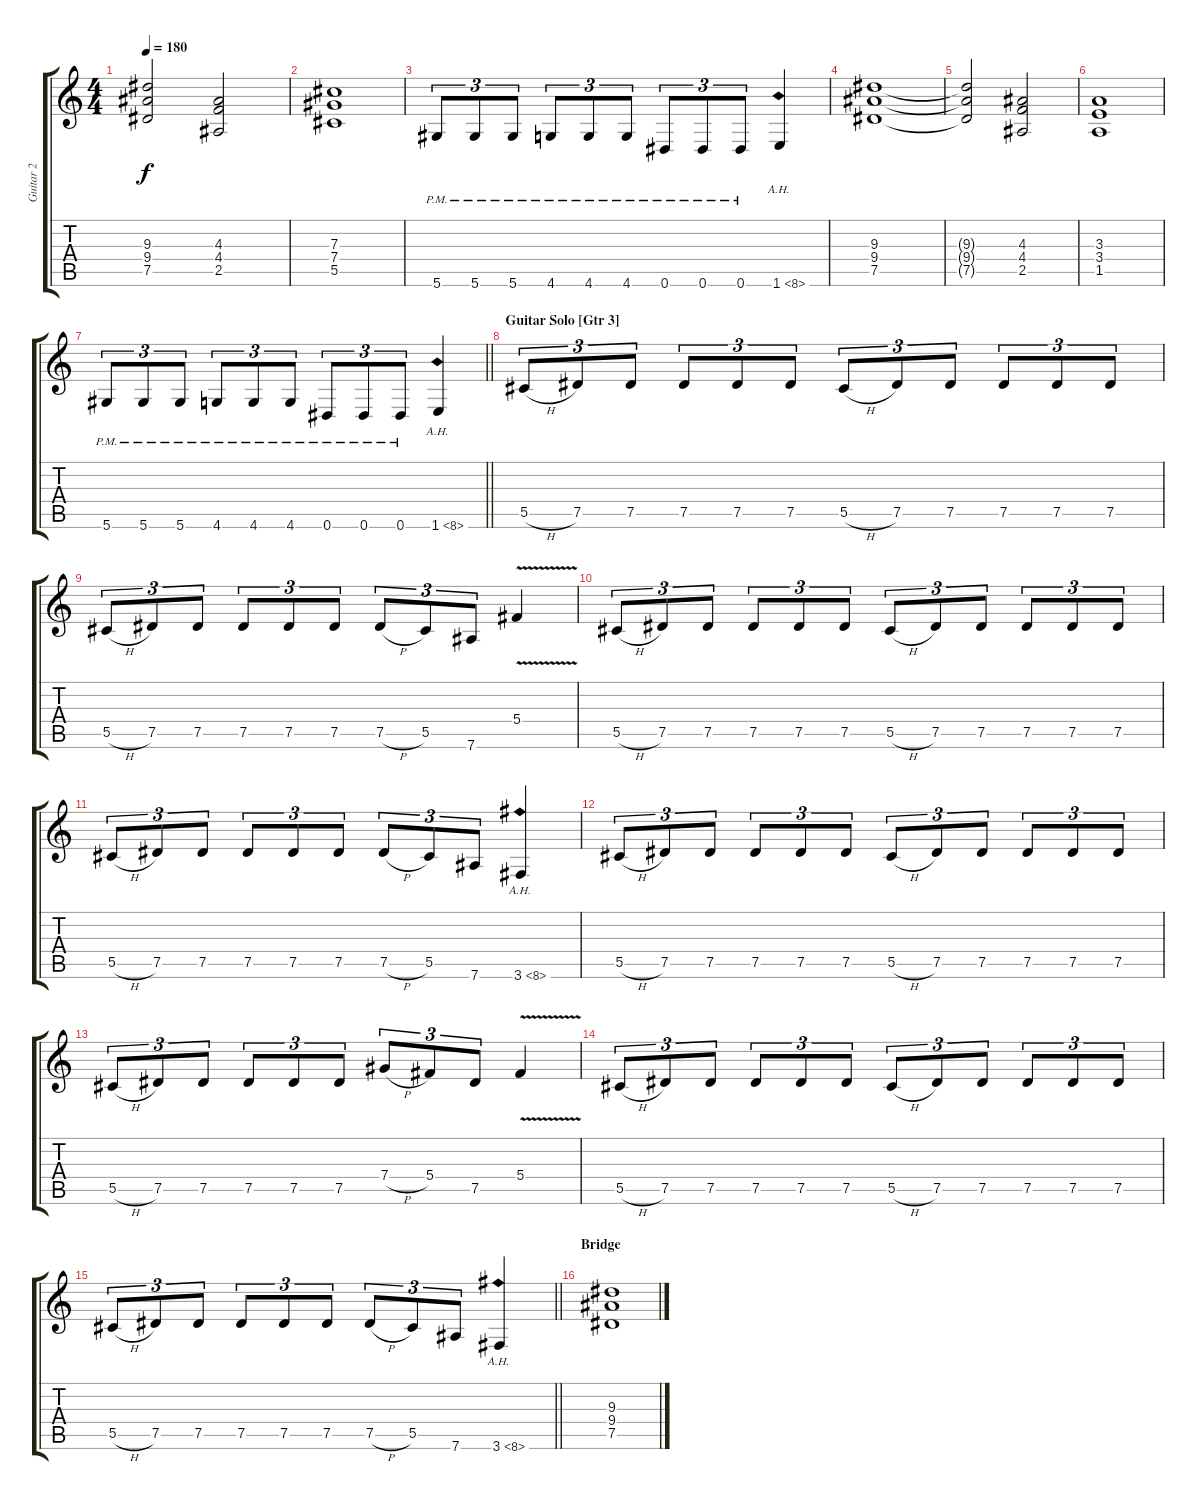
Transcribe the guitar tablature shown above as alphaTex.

\track ("Guitar 2" "Guitar 2") {instrument overdrivenguitar}
\staff {score tabs}
\tuning (Eb4 Bb3 Gb3 Db3 Ab2 Eb2) {hide}
\ts (4 4)
\tempo 180
\clef g2
\ks c
(9.3{t} 9.4{t} 7.5{t}).2{dy f} (4.3 4.4 2.5).2 |
(7.3 7.4 5.5).1 |
5.6{pm}.8{tu (3 2)} 5.6{pm}.8{tu (3 2)} 5.6{pm}.8{tu (3 2)} 4.6{pm}.8{tu (3 2)} 4.6{pm}.8{tu (3 2)} 4.6{pm}.8{tu (3 2)} 0.6{pm}.8{tu (3 2)} 0.6{pm}.8{tu (3 2)} 0.6{pm}.8{tu (3 2)} 1.6{ah 7}.4 |
(9.3 9.4 7.5).1 |
(9.3{t} 9.4{t} 7.5{t}).2 (4.3 4.4 2.5).2 |
(3.3 3.4 1.5).1 |
\barLineRight lightlight
5.6{pm}.8{tu (3 2)} 5.6{pm}.8{tu (3 2)} 5.6{pm}.8{tu (3 2)} 4.6{pm}.8{tu (3 2)} 4.6{pm}.8{tu (3 2)} 4.6{pm}.8{tu (3 2)} 0.6{pm}.8{tu (3 2)} 0.6{pm}.8{tu (3 2)} 0.6{pm}.8{tu (3 2)} 1.6{ah 7}.4 |
\section ("" "Guitar Solo [Gtr 3]")
5.5{h}.8{tu (3 2)} 7.5.8{tu (3 2)} 7.5.8{tu (3 2)} 7.5.8{tu (3 2)} 7.5.8{tu (3 2)} 7.5.8{tu (3 2)} 5.5{h}.8{tu (3 2)} 7.5.8{tu (3 2)} 7.5.8{tu (3 2)} 7.5.8{tu (3 2)} 7.5.8{tu (3 2)} 7.5.8{tu (3 2)} |
5.5{h}.8{tu (3 2)} 7.5.8{tu (3 2)} 7.5.8{tu (3 2)} 7.5.8{tu (3 2)} 7.5.8{tu (3 2)} 7.5.8{tu (3 2)} 7.5{h}.8{tu (3 2)} 5.5.8{tu (3 2)} 7.6.8{tu (3 2)} 5.4{v}.4 |
5.5{h}.8{tu (3 2)} 7.5.8{tu (3 2)} 7.5.8{tu (3 2)} 7.5.8{tu (3 2)} 7.5.8{tu (3 2)} 7.5.8{tu (3 2)} 5.5{h}.8{tu (3 2)} 7.5.8{tu (3 2)} 7.5.8{tu (3 2)} 7.5.8{tu (3 2)} 7.5.8{tu (3 2)} 7.5.8{tu (3 2)} |
5.5{h}.8{tu (3 2)} 7.5.8{tu (3 2)} 7.5.8{tu (3 2)} 7.5.8{tu (3 2)} 7.5.8{tu (3 2)} 7.5.8{tu (3 2)} 7.5{h}.8{tu (3 2)} 5.5.8{tu (3 2)} 7.6.8{tu (3 2)} 3.6{ah 5}.4 |
5.5{h}.8{tu (3 2)} 7.5.8{tu (3 2)} 7.5.8{tu (3 2)} 7.5.8{tu (3 2)} 7.5.8{tu (3 2)} 7.5.8{tu (3 2)} 5.5{h}.8{tu (3 2)} 7.5.8{tu (3 2)} 7.5.8{tu (3 2)} 7.5.8{tu (3 2)} 7.5.8{tu (3 2)} 7.5.8{tu (3 2)} |
5.5{h}.8{tu (3 2)} 7.5.8{tu (3 2)} 7.5.8{tu (3 2)} 7.5.8{tu (3 2)} 7.5.8{tu (3 2)} 7.5.8{tu (3 2)} 7.4{h}.8{tu (3 2)} 5.4.8{tu (3 2)} 7.5.8{tu (3 2)} 5.4{v}.4 |
5.5{h}.8{tu (3 2)} 7.5.8{tu (3 2)} 7.5.8{tu (3 2)} 7.5.8{tu (3 2)} 7.5.8{tu (3 2)} 7.5.8{tu (3 2)} 5.5{h}.8{tu (3 2)} 7.5.8{tu (3 2)} 7.5.8{tu (3 2)} 7.5.8{tu (3 2)} 7.5.8{tu (3 2)} 7.5.8{tu (3 2)} |
\barLineRight lightlight
5.5{h}.8{tu (3 2)} 7.5.8{tu (3 2)} 7.5.8{tu (3 2)} 7.5.8{tu (3 2)} 7.5.8{tu (3 2)} 7.5.8{tu (3 2)} 7.5{h}.8{tu (3 2)} 5.5.8{tu (3 2)} 7.6.8{tu (3 2)} 3.6{ah 5}.4 |
\section ("" "Bridge")
(9.3 9.4 7.5).1
